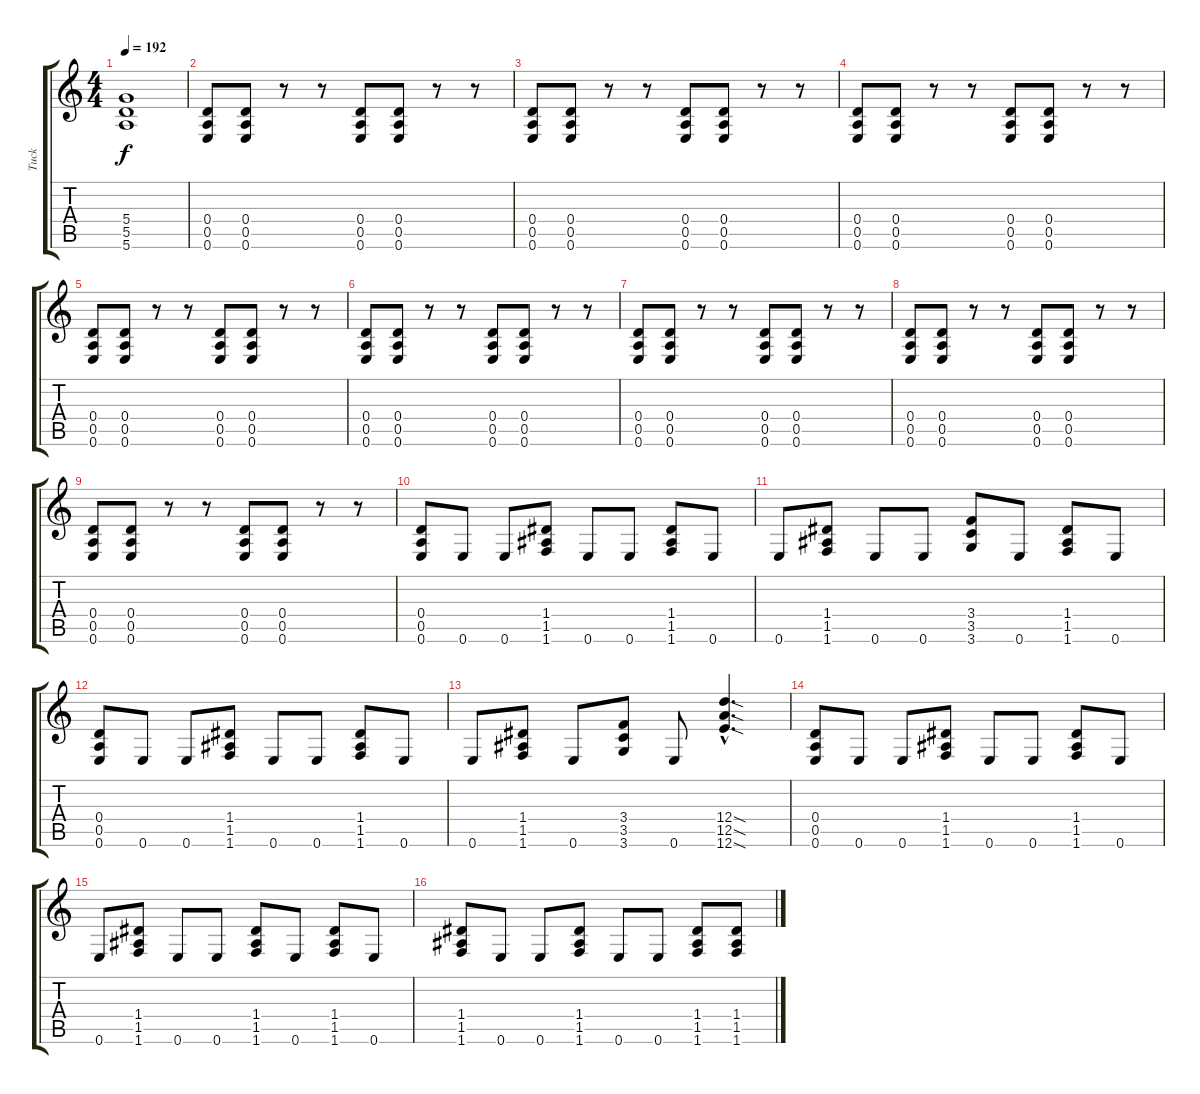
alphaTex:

\track ("Tuck" "Tuck") {instrument distortionguitar}
\staff {score tabs}
\tuning (E4 B3 G3 D3 A2 E2) {hide}
\ts (4 4)
\tempo 192
\clef g2
\ks c
(5.4 5.5 5.6).1{dy f} |
(0.4 0.5 0.6).8 (0.4 0.5 0.6).8 r.8 r.8 (0.4 0.5 0.6).8 (0.4 0.5 0.6).8 r.8 r.8 |
(0.4 0.5 0.6).8 (0.4 0.5 0.6).8 r.8 r.8 (0.4 0.5 0.6).8 (0.4 0.5 0.6).8 r.8 r.8 |
(0.4 0.5 0.6).8 (0.4 0.5 0.6).8 r.8 r.8 (0.4 0.5 0.6).8 (0.4 0.5 0.6).8 r.8 r.8 |
(0.4 0.5 0.6).8 (0.4 0.5 0.6).8 r.8 r.8 (0.4 0.5 0.6).8 (0.4 0.5 0.6).8 r.8 r.8 |
(0.4 0.5 0.6).8 (0.4 0.5 0.6).8 r.8 r.8 (0.4 0.5 0.6).8 (0.4 0.5 0.6).8 r.8 r.8 |
(0.4 0.5 0.6).8 (0.4 0.5 0.6).8 r.8 r.8 (0.4 0.5 0.6).8 (0.4 0.5 0.6).8 r.8 r.8 |
(0.4 0.5 0.6).8 (0.4 0.5 0.6).8 r.8 r.8 (0.4 0.5 0.6).8 (0.4 0.5 0.6).8 r.8 r.8 |
(0.4 0.5 0.6).8 (0.4 0.5 0.6).8 r.8 r.8 (0.4 0.5 0.6).8 (0.4 0.5 0.6).8 r.8 r.8 |
(0.4 0.5 0.6).8 0.6.8 0.6.8 (1.4 1.5 1.6).8 0.6.8 0.6.8 (1.4 1.5 1.6).8 0.6.8 |
0.6.8 (1.4 1.5 1.6).8 0.6.8 0.6.8 (3.4 3.5 3.6).8 0.6.8 (1.4 1.5 1.6).8 0.6.8 |
(0.4 0.5 0.6).8 0.6.8 0.6.8 (1.4 1.5 1.6).8 0.6.8 0.6.8 (1.4 1.5 1.6).8 0.6.8 |
0.6.8 (1.4 1.5 1.6).8 0.6.8 (3.4 3.5 3.6).8 0.6.8 (12.4{sod hac} 12.5{sod hac} 12.6{sod hac}).4{d} |
(0.4 0.5 0.6).8 0.6.8 0.6.8 (1.4 1.5 1.6).8 0.6.8 0.6.8 (1.4 1.5 1.6).8 0.6.8 |
0.6.8 (1.4 1.5 1.6).8 0.6.8 0.6.8 (1.4 1.5 1.6).8 0.6.8 (1.4 1.5 1.6).8 0.6.8 |
(1.4 1.5 1.6).8 0.6.8 0.6.8 (1.4 1.5 1.6).8 0.6.8 0.6.8 (1.4 1.5 1.6).8 (1.4 1.5 1.6).8
